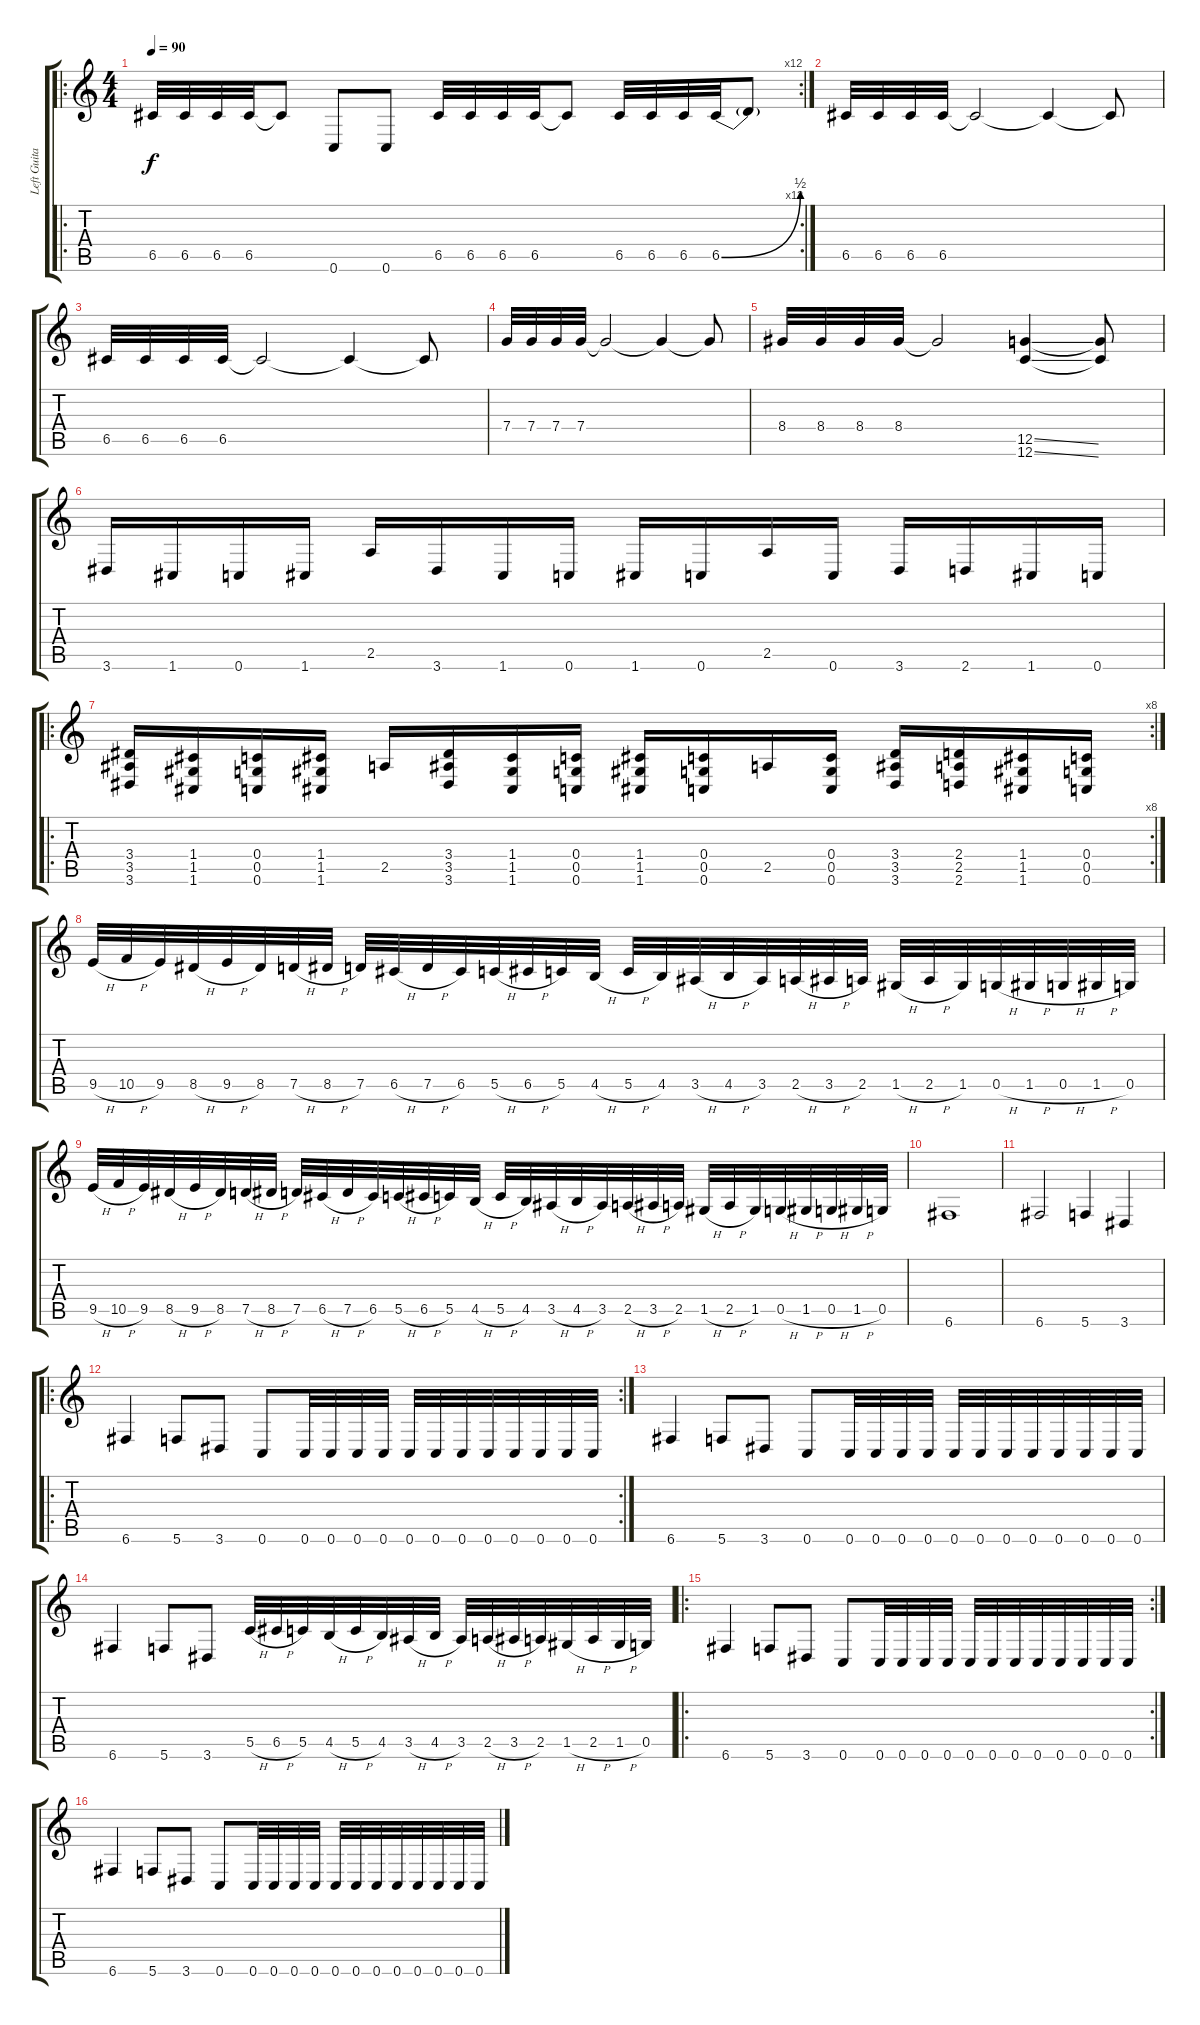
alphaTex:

\track ("Left Guitar" "Left Guita") {instrument distortionguitar}
\staff {score tabs}
\tuning (D4 A3 F3 C3 G2 C2) {hide}
\ro
\rc 12
\ts (4 4)
\tempo 90
\clef g2
\ks c
6.5.32{dy f} 6.5.32 6.5.32 6.5.32 6.5{t}.8 0.6.8 0.6.8 6.5.32 6.5.32 6.5.32 6.5.32 6.5{t}.8 6.5.32 6.5.32 6.5.32 6.5{be (bend 0 0 60 2)}.32 6.5{t}.8 |
6.5.32 6.5.32 6.5.32 6.5.32 6.5{t}.2 6.5{t}.4 6.5{t}.8 |
6.5.32 6.5.32 6.5.32 6.5.32 6.5{t}.2 6.5{t}.4 6.5{t}.8 |
7.4.32 7.4.32 7.4.32 7.4.32 7.4{t}.2 7.4{t}.4 7.4{t}.8 |
8.4.32 8.4.32 8.4.32 8.4.32 8.4{t}.2 (12.5{ss} 12.6{ss}).4 (12.5{t} 12.6{t}).8 |
3.6.16 1.6.16 0.6.16 1.6.16 2.5.16 3.6.16 1.6.16 0.6.16 1.6.16 0.6.16 2.5.16 0.6.16 3.6.16 2.6.16 1.6.16 0.6.16 |
\ro
\rc 8
(3.4 3.5 3.6).16 (1.4 1.5 1.6).16 (0.4 0.5 0.6).16 (1.4 1.5 1.6).16 2.5.16 (3.4 3.5 3.6).16 (1.4 1.5 1.6).16 (0.4 0.5 0.6).16 (1.4 1.5 1.6).16 (0.4 0.5 0.6).16 2.5.16 (0.4 0.5 0.6).16 (3.4 3.5 3.6).16 (2.4 2.5 2.6).16 (1.4 1.5 1.6).16 (0.4 0.5 0.6).16 |
9.5{h}.32 10.5{h}.32 9.5.32 8.5{h}.32 9.5{h}.32 8.5.32 7.5{h}.32 8.5{h}.32 7.5.32 6.5{h}.32 7.5{h}.32 6.5.32 5.5{h}.32 6.5{h}.32 5.5.32 4.5{h}.32 5.5{h}.32 4.5.32 3.5{h}.32 4.5{h}.32 3.5.32 2.5{h}.32 3.5{h}.32 2.5.32 1.5{h}.32 2.5{h}.32 1.5.32 0.5{h}.32 1.5{h}.32 0.5{h}.32 1.5{h}.32 0.5.32 |
9.5{h}.32 10.5{h}.32 9.5.32 8.5{h}.32 9.5{h}.32 8.5.32 7.5{h}.32 8.5{h}.32 7.5.32 6.5{h}.32 7.5{h}.32 6.5.32 5.5{h}.32 6.5{h}.32 5.5.32 4.5{h}.32 5.5{h}.32 4.5.32 3.5{h}.32 4.5{h}.32 3.5.32 2.5{h}.32 3.5{h}.32 2.5.32 1.5{h}.32 2.5{h}.32 1.5.32 0.5{h}.32 1.5{h}.32 0.5{h}.32 1.5{h}.32 0.5.32 |
6.6.1 |
6.6.2 5.6.4 3.6.4 |
\ro
\rc 2
6.6.4 5.6.8 3.6.8 0.6.8 0.6.32 0.6.32 0.6.32 0.6.32 0.6.32 0.6.32 0.6.32 0.6.32 0.6.32 0.6.32 0.6.32 0.6.32 |
6.6.4 5.6.8 3.6.8 0.6.8 0.6.32 0.6.32 0.6.32 0.6.32 0.6.32 0.6.32 0.6.32 0.6.32 0.6.32 0.6.32 0.6.32 0.6.32 |
6.6.4 5.6.8 3.6.8 5.5{h}.32 6.5{h}.32 5.5.32 4.5{h}.32 5.5{h}.32 4.5.32 3.5{h}.32 4.5{h}.32 3.5.32 2.5{h}.32 3.5{h}.32 2.5.32 1.5{h}.32 2.5{h}.32 1.5{h}.32 0.5.32 |
\ro
\rc 2
6.6.4 5.6.8 3.6.8 0.6.8 0.6.32 0.6.32 0.6.32 0.6.32 0.6.32 0.6.32 0.6.32 0.6.32 0.6.32 0.6.32 0.6.32 0.6.32 |
6.6.4 5.6.8 3.6.8 0.6.8 0.6.32 0.6.32 0.6.32 0.6.32 0.6.32 0.6.32 0.6.32 0.6.32 0.6.32 0.6.32 0.6.32 0.6.32
